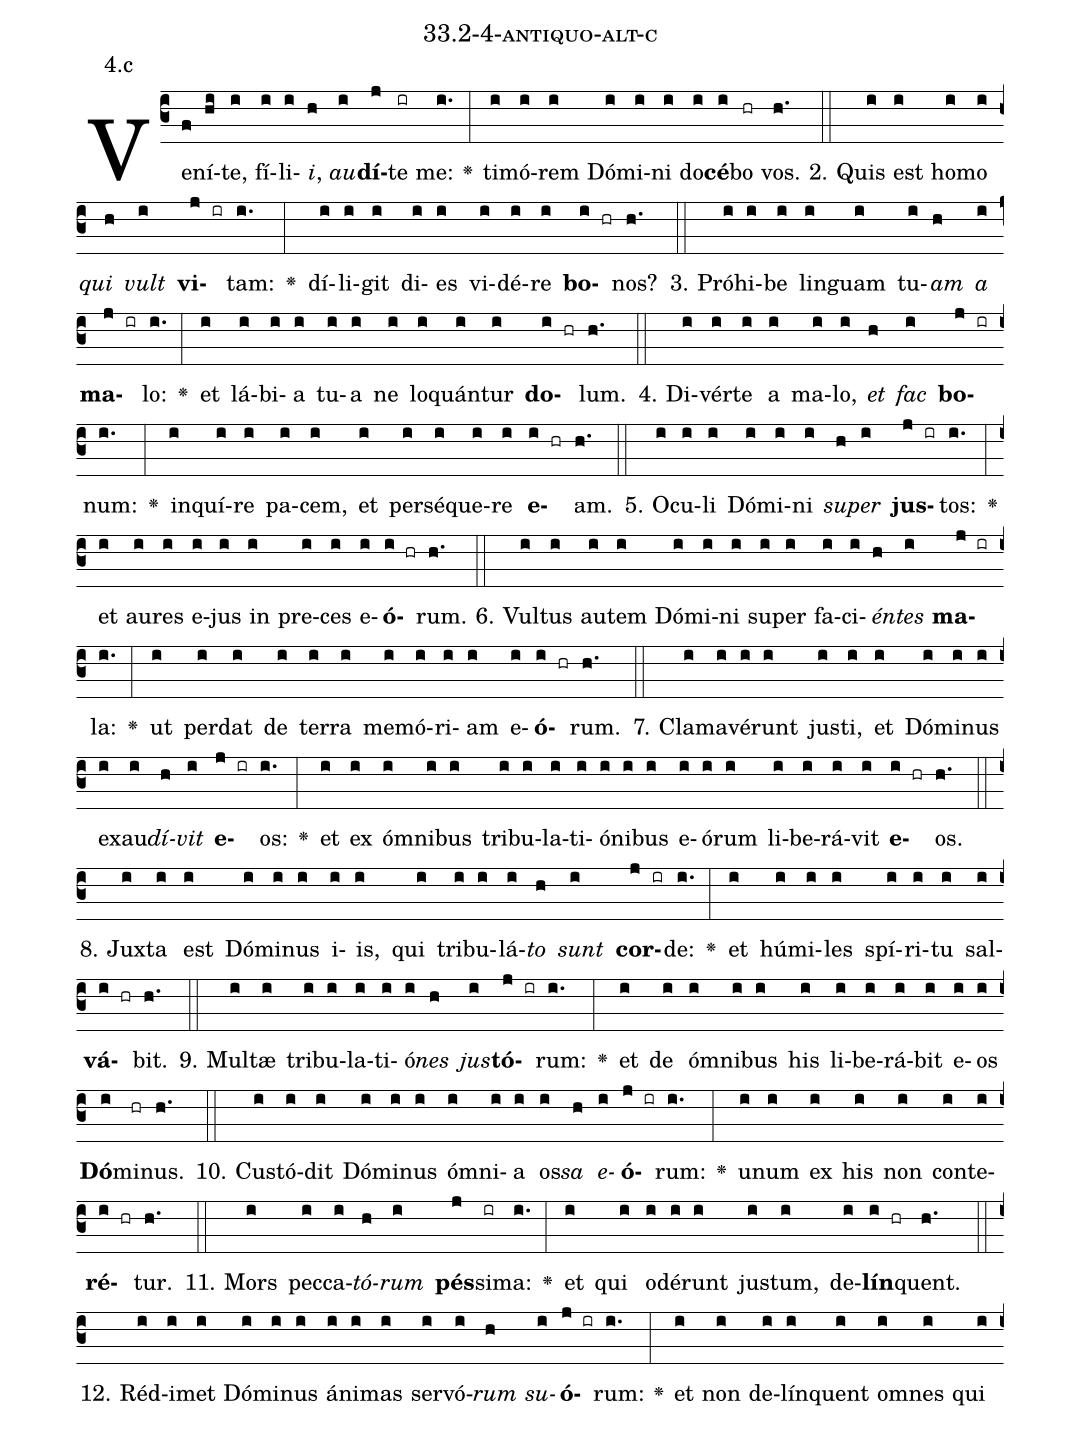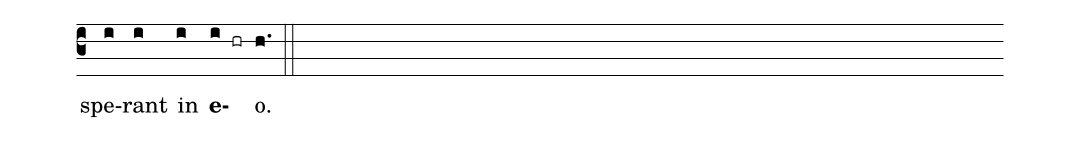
name: 33.2-4-antiquo-alt-c;
annotation: 4.c;
%%
(c3)Ve(f)ní(hi)te,(i) fí(i)li(i)<i>i</i>,(h) <i>au</i>(i)<b>dí</b>(j)te(ir) me:(i.) <v>\greheightstar</v>(:) ti(i)mó(i)rem(i) Dó(i)mi(i)ni(i) do(i)<b>cé</b>(i)bo(hr) vos.(h.) (::)
2. Quis(i) est(i) ho(i)mo(i) <i>qui</i>(h) <i>vult</i>(i) <b>vi</b>(j ir)tam:(i.) <v>\greheightstar</v>(:) dí(i)li(i)git(i) di(i)es(i) vi(i)dé(i)re(i) <b>bo</b>(i hr)nos?(h.) (::)
3. Pró(i)hi(i)be(i) lin(i)guam(i) tu(i)<i>am</i>(h) <i>a</i>(i) <b>ma</b>(j ir)lo:(i.) <v>\greheightstar</v>(:) et(i) lá(i)bi(i)a(i) tu(i)a(i) ne(i) lo(i)quán(i)tur(i) <b>do</b>(i hr)lum.(h.) (::)
4. Di(i)vér(i)te(i) a(i) ma(i)lo,(i) <i>et</i>(h) <i>fac</i>(i) <b>bo</b>(j ir)num:(i.) <v>\greheightstar</v>(:) in(i)quí(i)re(i) pa(i)cem,(i) et(i) per(i)sé(i)que(i)re(i) <b>e</b>(i hr)am.(h.) (::)
5. O(i)cu(i)li(i) Dó(i)mi(i)ni(i) <i>su</i>(h)<i>per</i>(i) <b>jus</b>(j ir)tos:(i.) <v>\greheightstar</v>(:) et(i) au(i)res(i) e(i)jus(i) in(i) pre(i)ces(i) e(i)<b>ó</b>(i hr)rum.(h.) (::)
6. Vul(i)tus(i) au(i)tem(i) Dó(i)mi(i)ni(i) su(i)per(i) fa(i)ci(i)<i>én</i>(h)<i>tes</i>(i) <b>ma</b>(j ir)la:(i.) <v>\greheightstar</v>(:) ut(i) per(i)dat(i) de(i) ter(i)ra(i) me(i)mó(i)ri(i)am(i) e(i)<b>ó</b>(i hr)rum.(h.) (::)
7. Cla(i)ma(i)vé(i)runt(i) jus(i)ti,(i) et(i) Dó(i)mi(i)nus(i) ex(i)au(i)<i>dí</i>(h)<i>vit</i>(i) <b>e</b>(j ir)os:(i.) <v>\greheightstar</v>(:) et(i) ex(i) óm(i)ni(i)bus(i) tri(i)bu(i)la(i)ti(i)ó(i)ni(i)bus(i) e(i)ó(i)rum(i) li(i)be(i)rá(i)vit(i) <b>e</b>(i hr)os.(h.) (::)
8. Jux(i)ta(i) est(i) Dó(i)mi(i)nus(i) i(i)is,(i) qui(i) tri(i)bu(i)lá(i)<i>to</i>(h) <i>sunt</i>(i) <b>cor</b>(j ir)de:(i.) <v>\greheightstar</v>(:) et(i) hú(i)mi(i)les(i) spí(i)ri(i)tu(i) sal(i)<b>vá</b>(i hr)bit.(h.) (::)
9. Mul(i)tæ(i) tri(i)bu(i)la(i)ti(i)ó(i)<i>nes</i>(h) <i>jus</i>(i)<b>tó</b>(j ir)rum:(i.) <v>\greheightstar</v>(:) et(i) de(i) óm(i)ni(i)bus(i) his(i) li(i)be(i)rá(i)bit(i) e(i)os(i) <b>Dó</b>(i)mi(hr)nus.(h.) (::)
10. Cus(i)tó(i)dit(i) Dó(i)mi(i)nus(i) óm(i)ni(i)a(i) os(i)<i>sa</i>(h) <i>e</i>(i)<b>ó</b>(j ir)rum:(i.) <v>\greheightstar</v>(:) u(i)num(i) ex(i) his(i) non(i) con(i)te(i)<b>ré</b>(i hr)tur.(h.) (::)
11. Mors(i) pec(i)ca(i)<i>tó</i>(h)<i>rum</i>(i) <b>pés</b>(j)si(ir)ma:(i.) <v>\greheightstar</v>(:) et(i) qui(i) o(i)dé(i)runt(i) jus(i)tum,(i) de(i)<b>lín</b>(i hr)quent.(h.) (::)
12. Réd(i)i(i)met(i) Dó(i)mi(i)nus(i) á(i)ni(i)mas(i) ser(i)vó(i)<i>rum</i>(h) <i>su</i>(i)<b>ó</b>(j ir)rum:(i.) <v>\greheightstar</v>(:) et(i) non(i) de(i)lín(i)quent(i) om(i)nes(i) qui(i) spe(i)rant(i) in(i) <b>e</b>(i hr)o.(h.) (::)
